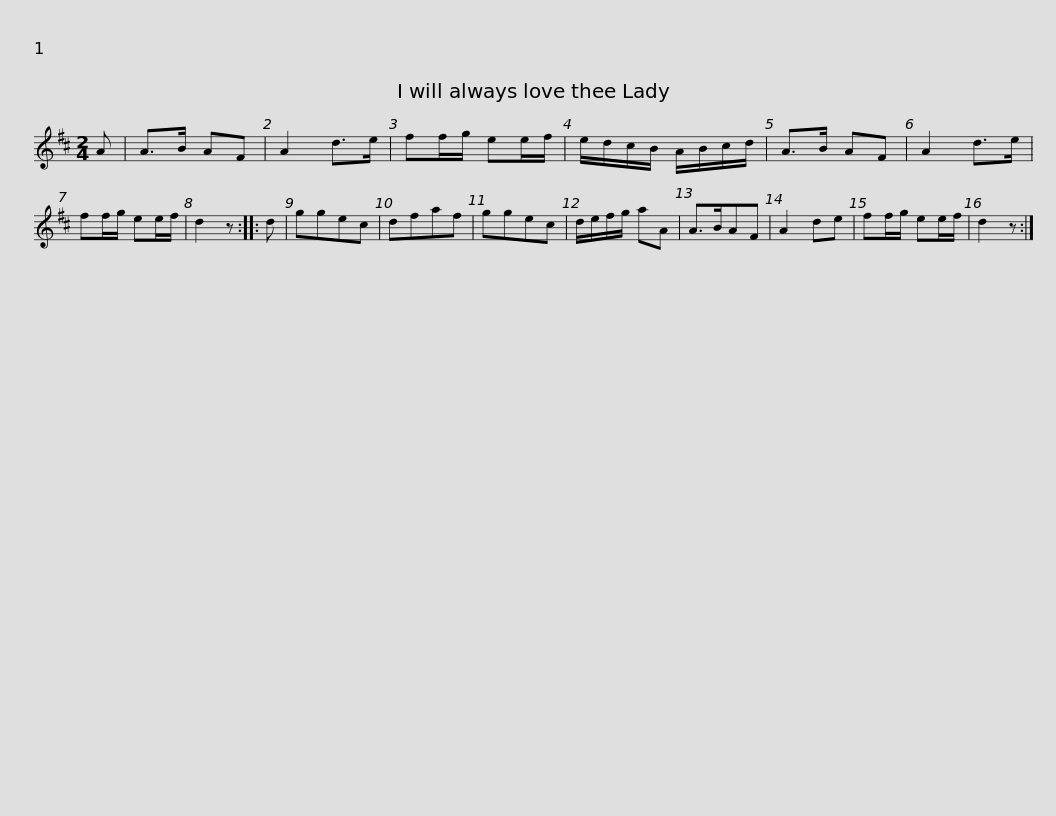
X:1
L:1/8
M:2/4
I:linebreak $
K:D
V:1 treble
V:1
 A | A>B AF | A2 d>e | ff/g/ ee/f/ | e/d/c/B/ A/B/c/d/ | %5
 A>B AF | A2 d>e | ff/g/ ee/f/ | d2 z :: d |$ %10
 ggec | dfaf | ggec | d/e/f/g/ aA | A>BAF | %15
 A2 de | ff/g/ ee/f/ | d2 z :| %18
